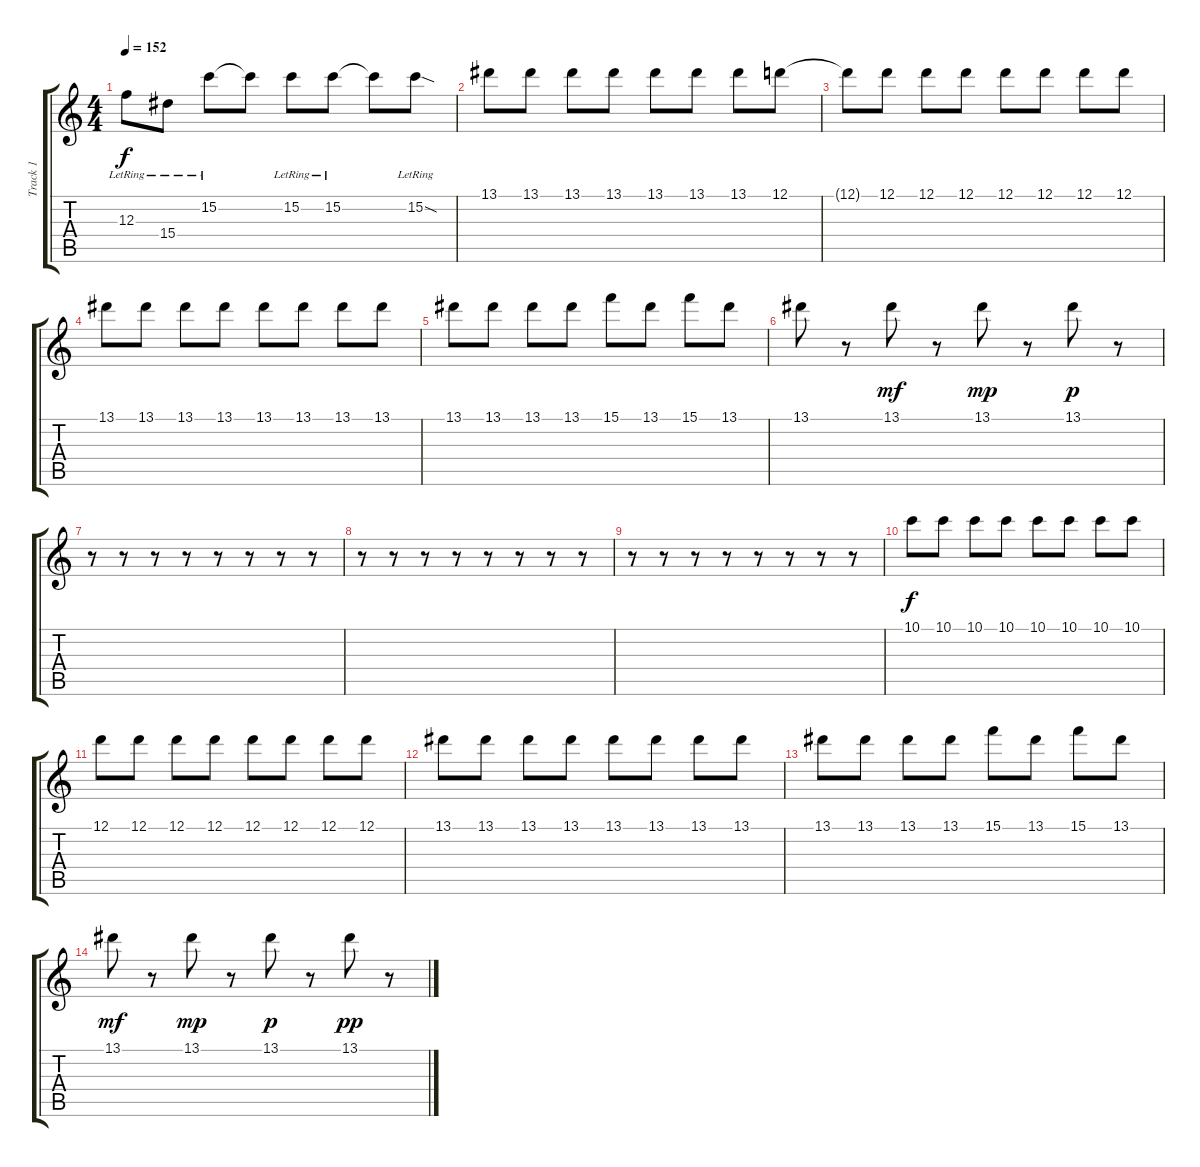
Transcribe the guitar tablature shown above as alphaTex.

\track ("Track 1" "Track 1") {instrument electricguitarclean}
\staff {score tabs}
\tuning (D4 A3 F3 C3 G2 C2) {hide}
\ts (4 4)
\tempo 152
\clef g2
\ks c
12.3{lr}.8{dy f} 15.4{lr}.8 15.2{lr}.8 15.2{t}.8 15.2{lr}.8 15.2{lr}.8 15.2{t}.8 15.2{sod lr}.8 |
13.1.8 13.1.8 13.1.8 13.1.8 13.1.8 13.1.8 13.1.8 12.1.8 |
12.1{t}.8 12.1.8 12.1.8 12.1.8 12.1.8 12.1.8 12.1.8 12.1.8 |
13.1.8 13.1.8 13.1.8 13.1.8 13.1.8 13.1.8 13.1.8 13.1.8 |
13.1.8 13.1.8 13.1.8 13.1.8 15.1.8 13.1.8 15.1.8 13.1.8 |
13.1.8 r.8 13.1.8{dy mf} r.8 13.1.8{dy mp} r.8 13.1.8{dy p} r.8 |
r.8 r.8 r.8 r.8 r.8 r.8 r.8 r.8 |
r.8 r.8 r.8 r.8 r.8 r.8 r.8 r.8 |
r.8 r.8 r.8 r.8 r.8 r.8 r.8 r.8 |
10.1.8{dy f} 10.1.8 10.1.8 10.1.8 10.1.8 10.1.8 10.1.8 10.1.8 |
12.1.8 12.1.8 12.1.8 12.1.8 12.1.8 12.1.8 12.1.8 12.1.8 |
13.1.8 13.1.8 13.1.8 13.1.8 13.1.8 13.1.8 13.1.8 13.1.8 |
13.1.8 13.1.8 13.1.8 13.1.8 15.1.8 13.1.8 15.1.8 13.1.8 |
13.1.8{dy mf} r.8 13.1.8{dy mp} r.8 13.1.8{dy p} r.8 13.1.8{dy pp} r.8
